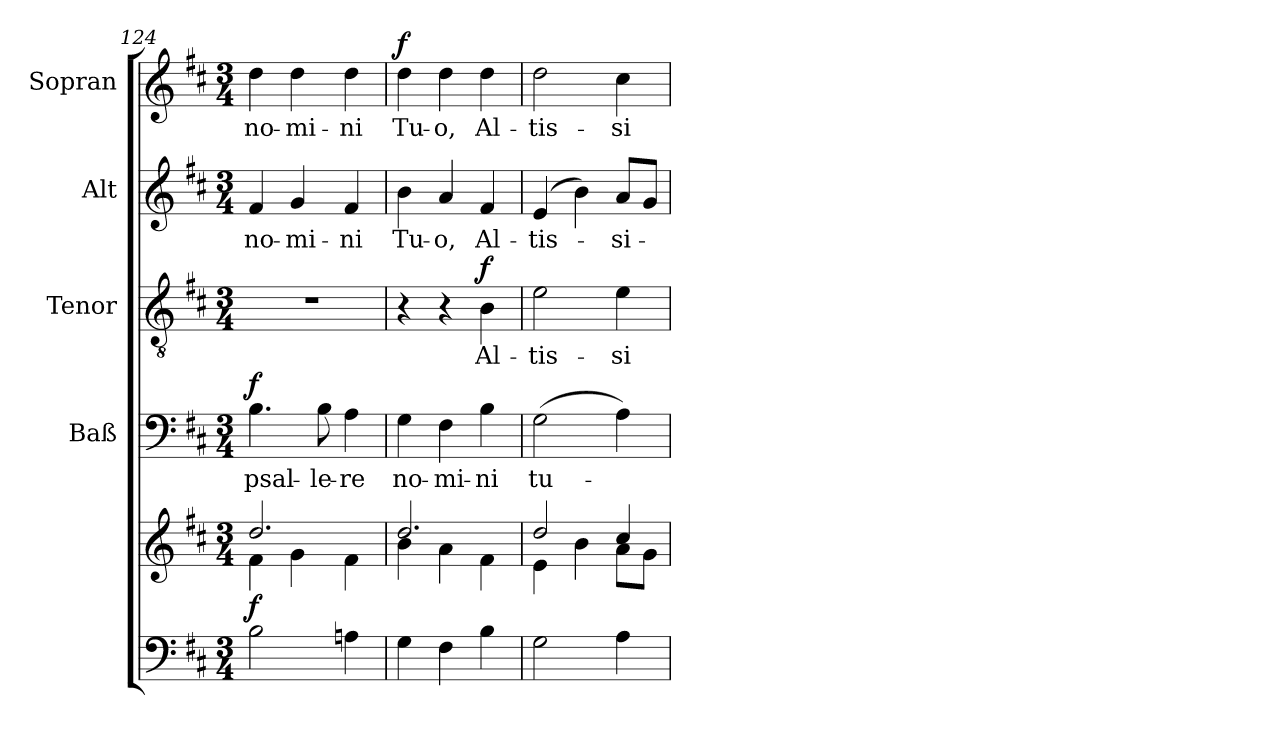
**kern	**kern	**dynam	**kern	**text	**dynam	**kern	**text	**dynam	**kern	**text	**kern	**text	**dynam
*part5	*part5	*part5	*part4	*part4	*part4	*part3	*part3	*part3	*part2	*part2	*part1	*part1	*part1
*staff6	*staff5	*staff5/6	*staff4	*staff4	*staff4	*staff3	*staff3	*staff3	*staff2	*staff2	*staff1	*staff1	*staff1
*	*	*	*I"Baß	*	*	*I"Tenor	*	*	*I"Alt	*	*I"Sopran	*	*
*clefF4	*clefG2	*	*clefF4	*	*	*clefGv2	*	*	*clefG2	*	*clefG2	*	*
*k[f#c#]	*k[f#c#]	*	*k[f#c#]	*	*	*k[f#c#]	*	*	*k[f#c#]	*	*k[f#c#]	*	*
*D:	*D:	*	*D:	*	*	*D:	*	*	*D:	*	*D:	*	*
*M3/4	*M3/4	*	*M3/4	*	*	*M3/4	*	*	*M3/4	*	*M3/4	*	*
=124	=124	=124	=124	=124	=124	=124	=124	=124	=124	=124	=124	=124	=124
*	*^	*	*	*	*	*	*	*	*	*	*	*	*
!	!	!	!LO:DY:a=2	!	!LO:LY:b	!LO:DY:a	!	!	!	!	!LO:LY:b	!	!LO:LY:b	!
2B\	2.dd/	4f#\	f	4.B\	psal-	f	2.r	.	.	4f#/	no-	4dd\	no-	.
!	!	!	!	!	!	!	!	!	!	!	!LO:LY:b	!	!LO:LY:b	!
.	.	4g\	.	.	.	.	.	.	.	4g/	-mi-	4dd\	-mi-	.
!	!	!	!	!	!LO:LY:b	!	!	!	!	!	!	!	!	!
.	.	.	.	8B\	-le-	.	.	.	.	.	.	.	.	.
!	!	!	!	!	!LO:LY:b	!	!	!	!	!	!LO:LY:b	!	!LO:LY:b	!
4An\	.	4f#\	.	4A\	-re	.	.	.	.	4f#/	-ni	4dd\	-ni	.
=125	=125	=125	=125	=125	=125	=125	=125	=125	=125	=125	=125	=125	=125	=125
!	!	!	!	!	!LO:LY:b	!	!	!	!	!	!LO:LY:b	!	!LO:LY:b	!LO:DY:a
4G\	2.dd/	4b\	.	4G\	no-	.	4r	.	.	4b\	Tu-	4dd\	Tu-	f
!	!	!	!	!	!LO:LY:b	!	!	!	!	!	!LO:LY:b	!	!LO:LY:b	!
4F#\	.	4a\	.	4F#\	-mi-	.	4r	.	.	4a/	-o,	4dd\	-o,	.
!	!	!	!	!	!LO:LY:b	!	!	!LO:LY:b	!LO:DY:a	!	!LO:LY:b	!	!LO:LY:b	!
4B\	.	4f#\	.	4B\	-ni	.	4B\	Al-	f	4f#/	Al-	4dd\	Al-	.
=126	=126	=126	=126	=126	=126	=126	=126	=126	=126	=126	=126	=126	=126	=126
!	!	!	!	!	!LO:LY:b	!	!	!LO:LY:b	!	!	!LO:LY:b	!	!LO:LY:b	!
2G\	2dd/	4e\	.	(>2G\	tu-	.	2e\	-tis-	.	(4e/	-tis-	2dd\	-tis-	.
.	.	4b\	.	.	.	.	.	.	.	4b\)	.	.	.	.
!	!	!	!	!	!	!	!	!LO:LY:b	!	!	!LO:LY:b	!	!LO:LY:b	!
4A\	4cc#/	8a\L	.	4A\)	.	.	4e\	-si-	.	8a/L	-si-	4cc#\	-si-	.
.	.	8g\J	.	.	.	.	.	.	.	8g/J	.	.	.	.
*	*v	*v	*	*	*	*	*	*	*	*	*	*	*	*
=	=	=	=	=	=	=	=	=	=	=	=	=	=
*-	*-	*-	*-	*-	*-	*-	*-	*-	*-	*-	*-	*-	*-
